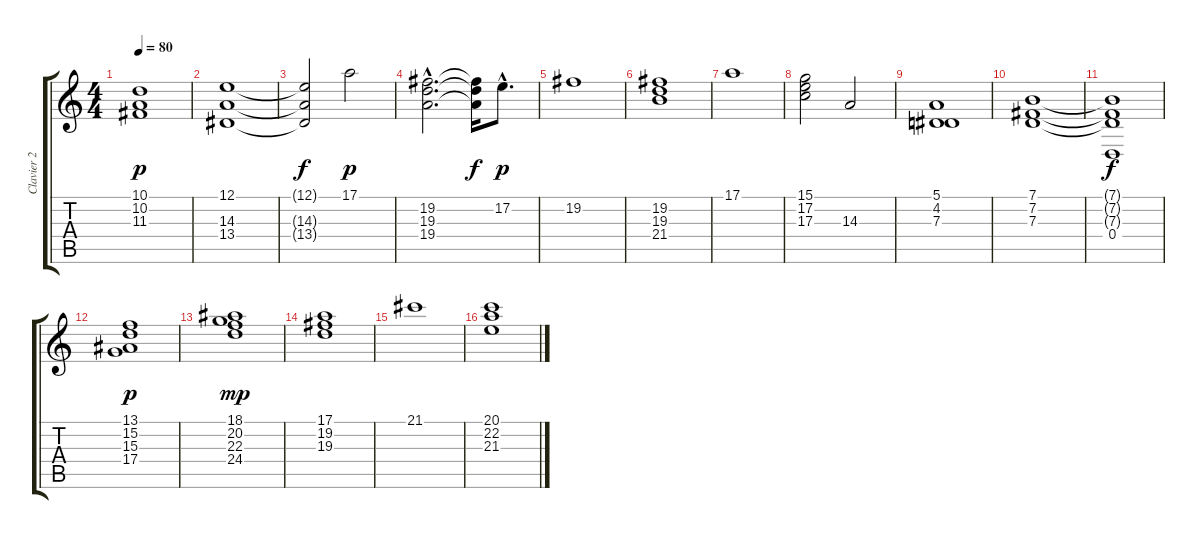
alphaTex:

\track ("Clavier 2" "Clavier 2") {instrument percussiveorgan}
\staff {score tabs}
\tuning (E4 B3 G3 D3 A2 E2) {hide}
\ts (4 4)
\tempo 80
\clef g2
\ks c
(10.1 10.2 11.3).1{dy p} |
(12.1 14.3 13.4).1 |
(12.1{t} 14.3{t} 13.4{t}).2{dy f} 17.1.2{dy p} |
(19.2{hac} 19.3{hac} 19.4).2{d} (19.2{t} 19.3{t} 19.4{t}).16{dy f} 17.2{hac}.8{d dy p} |
19.2.1 |
(19.2 19.3 21.4).1 |
17.1.1 |
(15.1 17.2 17.3).2 14.3.2 |
(5.1 4.2 7.3).1 |
(7.1 7.2 7.3).1 |
(7.1{t} 7.2{t} 7.3{t} 0.4).1{dy f} |
(13.1 15.2 15.3 17.4).1{dy p} |
(18.1 20.2 22.3 24.4).1{dy mp} |
(17.1 19.2 19.3).1 |
21.1.1 |
(20.1 22.2 21.3).1
